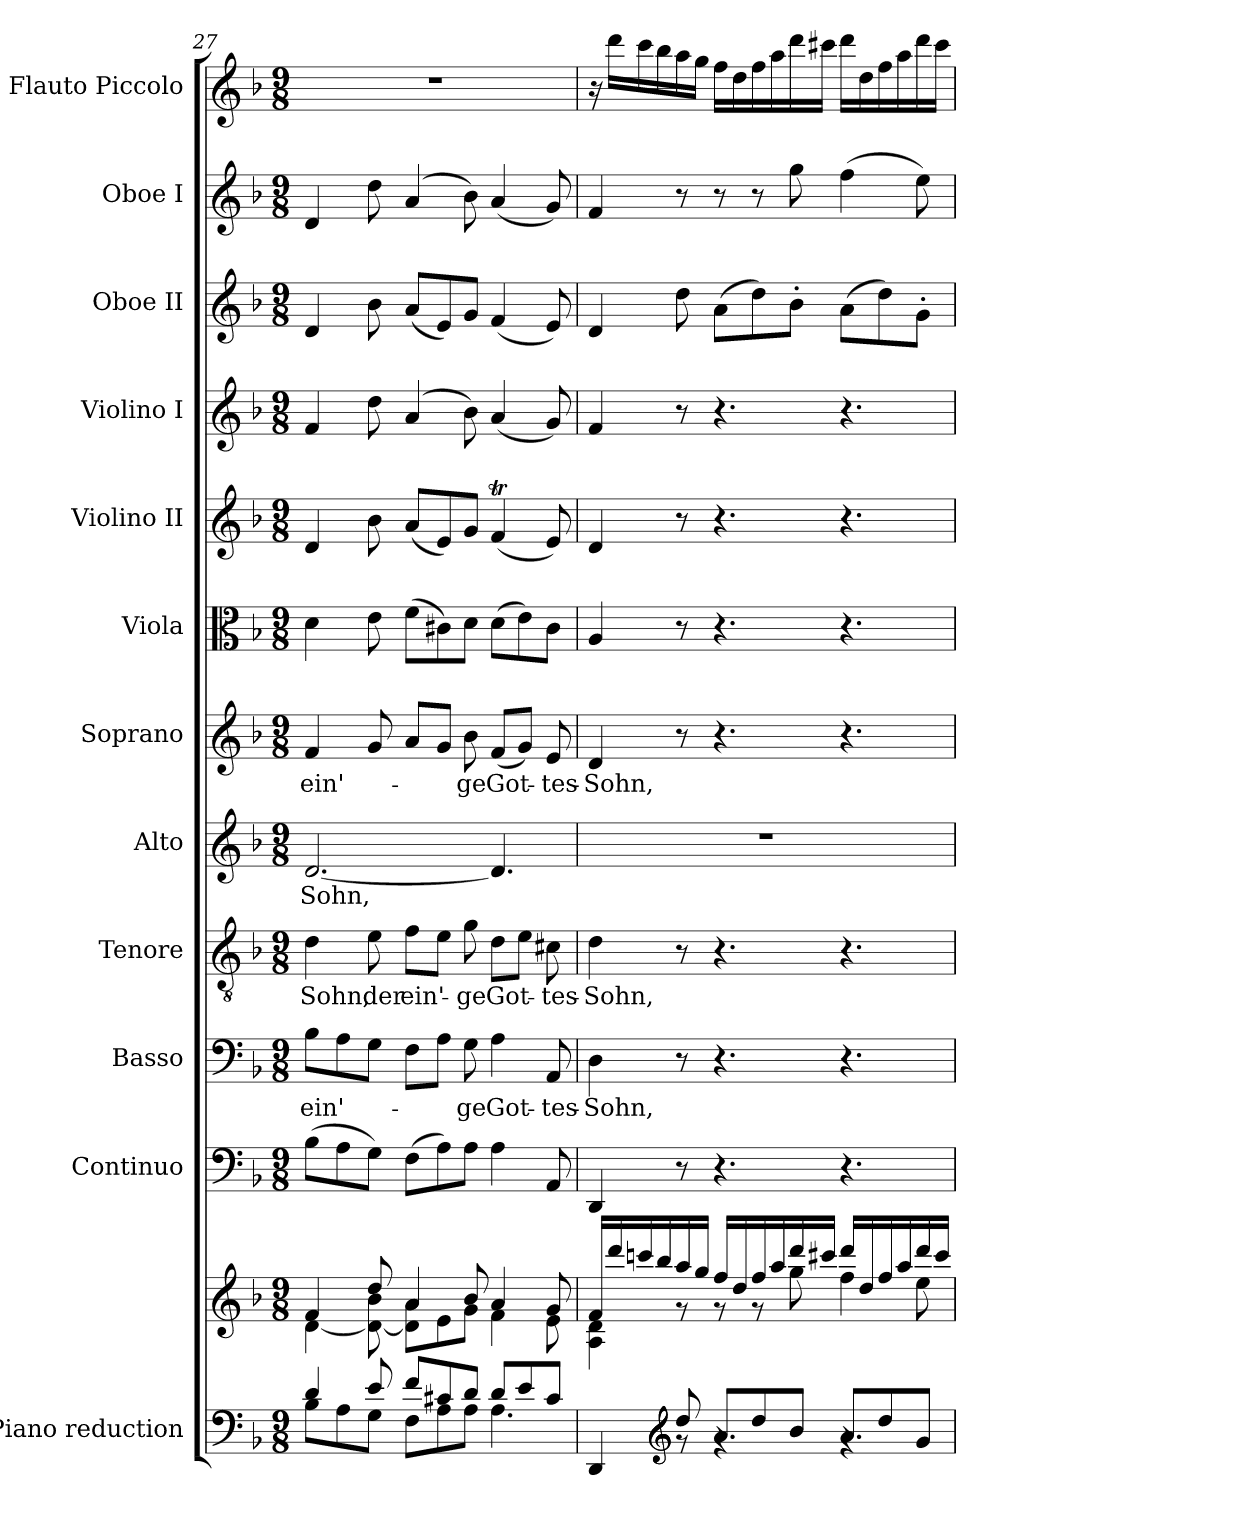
**kern	**kern	**kern	**kern	**text	**kern	**text	**kern	**text	**kern	**text	**kern	**kern	**kern	**kern	**kern	**kern
*part12	*part12	*part11	*part10	*part10	*part9	*part9	*part8	*part8	*part7	*part7	*part6	*part5	*part4	*part3	*part2	*part1
*staff13	*staff12	*staff11	*staff10	*staff10	*staff9	*staff9	*staff8	*staff8	*staff7	*staff7	*staff6	*staff5	*staff4	*staff3	*staff2	*staff1
*I"Piano reduction	*	*I"Continuo	*I"Basso	*	*I"Tenore	*	*I"Alto	*	*I"Soprano	*	*I"Viola	*I"Violino II	*I"Violino I	*I"Oboe II	*I"Oboe I	*I"Flauto Piccolo
*I'Pno	*	*	*	*	*	*	*	*	*	*	*	*	*	*I'Ob	*I'Ob	*I'Picc
*clefF4	*clefG2	*clefF4	*clefF4	*	*clefGv2	*	*clefG2	*	*clefG2	*	*clefC3	*clefG2	*clefG2	*clefG2	*clefG2	*clefG2
*	*	*	*	*	*	*	*	*	*	*	*	*	*	*	*	*ITrd-7c-12
*k[b-]	*k[b-]	*k[b-]	*k[b-]	*	*k[b-]	*	*k[b-]	*	*k[b-]	*	*k[b-]	*k[b-]	*k[b-]	*k[b-]	*k[b-]	*k[b-]
*M9/8	*M9/8	*M9/8	*M9/8	*	*M9/8	*	*M9/8	*	*M9/8	*	*M9/8	*M9/8	*M9/8	*M9/8	*M9/8	*M9/8
=27	=27	=27	=27	=27	=27	=27	=27	=27	=27	=27	=27	=27	=27	=27	=27	=27
*^	*^	*	*	*	*	*	*	*	*	*	*	*	*	*	*	*
!	!	!	!	!	!	!LO:LY:b	!	!LO:LY:b	!	!LO:LY:b	!	!LO:LY:b	!	!	!	!	!	!
4d/	8B-\L	4f/	[4d\	(>8B-\L	8B-\L	ein'-	4d\	-Sohn,	[2.d/	-Sohn,	4f/	ein'-	4d\	4d/	4f/	4d/	4d/	8%9r
.	8A\	.	.	8A\	8A\	.	.	.	.	.	.	.	.	.	.	.	.	.
!	!	!	!	!	!	!	!	!LO:LY:b	!	!	!	!	!	!	!	!	!	!
8e/	8G\J	8dd/	8d\_ 8b-\	8G\J)	8G\J	.	8e\	der	.	.	8g/	.	8e\	8b-\	8dd\	8b-\	8dd\	.
!	!	!	!	!	!	!	!	!LO:LY:b	!	!	!	!	!	!	!	!	!	!
8f/L	8F\L	4a/	8d\] 8a\L	(>8F\L	8F\L	.	8f\L	ein'-	.	.	8a/L	.	(>8f\L	(<8a/L	(>4a/	(<8a/L	(>4a/	.
8c#X/	8A\	.	8e\	8A\)	8A\J	.	8e\J	.	.	.	8g/J	.	8c#X\)	8e/)	.	8e/)	.	.
!	!	!	!	!	!	!LO:LY:b	!	!LO:LY:b	!	!	!	!LO:LY:b	!	!	!	!	!	!
8d/J	8A\J	8b-/	8g\J	8A\J	8G\	-ge	8g\	-ge	.	.	8b-\	-ge	8d\J	8g/J	8b-\)	8g/J	8b-\)	.
!	!	!	!	!	!	!LO:LY:b	!	!LO:LY:b	!	!	!	!LO:LY:b	!	!	!	!	!	!
8d/L	4.A\	4a/	4f\	4A\	4A\	Got-	8d\L	Got-	4.d/]	.	(<8f/L	Got-	(>8d\L	(<4fT/	(<4a/	(<4f/	(<4a/	.
8e/	.	.	.	.	.	.	8e\J	.	.	.	8g/J)	.	8e\)	.	.	.	.	.
!	!	!	!	!	!	!LO:LY:b	!	!LO:LY:b	!	!	!	!LO:LY:b	!	!	!	!	!	!
8c#/J	.	8g/	8e\	8AA/	8AA/	-tes-	8c#X\	-tes-	.	.	8e/	-tes-	8c#\J	8e/)	8g/)	8e/)	8g/)	.
=28	=28	=28	=28	=28	=28	=28	=28	=28	=28	=28	=28	=28	=28	=28	=28	=28	=28	=28
!	!	!	!	!	!	!LO:LY:b	!	!LO:LY:b	!	!	!	!LO:LY:b	!	!	!	!	!	!
4DD/	4ryy	16f/LL	4A\ 4d\	4DD/	4D\	-Sohn,	4d\	-Sohn,	8%9r	.	4d/	-Sohn,	4A/	4d/	4f/	4d/	4f/	16r
.	.	16ddd/	.	.	.	.	.	.	.	.	.	.	.	.	.	.	.	16dddd\LL
.	.	16cccn/	.	.	.	.	.	.	.	.	.	.	.	.	.	.	.	16cccc\
.	.	16bb-/	.	.	.	.	.	.	.	.	.	.	.	.	.	.	.	16bbb-\
*clefG2	*	*	*	*	*	*	*	*	*	*	*	*	*	*	*	*	*	*
8dd/	8rg	16aa/	8r	8r	8r	.	8r	.	.	.	8r	.	8r	8r	8r	8dd\	8r	16aaa\
.	.	16gg/JJ	.	.	.	.	.	.	.	.	.	.	.	.	.	.	.	16ggg\JJ
8a/L	4.rg	16ff/LL	8r	4.r	4.r	.	4.r	.	.	.	4.r	.	4.r	4.r	4.r	(>8a\L	8r	16fff\LL
.	.	16dd/	.	.	.	.	.	.	.	.	.	.	.	.	.	.	.	16ddd\
8dd/	.	16ff/	8r	.	.	.	.	.	.	.	.	.	.	.	.	8dd\)	8r	16fff\
.	.	16aa/	.	.	.	.	.	.	.	.	.	.	.	.	.	.	.	16aaa\
8b-/J	.	16ddd/	8gg\	.	.	.	.	.	.	.	.	.	.	.	.	8b-'\J	8gg\	16dddd\
.	.	16ccc#X/JJ	.	.	.	.	.	.	.	.	.	.	.	.	.	.	.	16cccc#X\JJ
8a/L	4.rg	16ddd/LL	4ff\	4.r	4.r	.	4.r	.	.	.	4.r	.	4.r	4.r	4.r	(>8a\L	(>4ff\	16dddd\LL
.	.	16dd/	.	.	.	.	.	.	.	.	.	.	.	.	.	.	.	16ddd\
8dd/	.	16ff/	.	.	.	.	.	.	.	.	.	.	.	.	.	8dd\)	.	16fff\
.	.	16aa/	.	.	.	.	.	.	.	.	.	.	.	.	.	.	.	16aaa\
8g/J	.	16ddd/	8ee\	.	.	.	.	.	.	.	.	.	.	.	.	8g'\J	8ee\)	16dddd\
.	.	16ccc#/JJ	.	.	.	.	.	.	.	.	.	.	.	.	.	.	.	16cccc#\JJ
*v	*v	*	*	*	*	*	*	*	*	*	*	*	*	*	*	*	*	*
*	*v	*v	*	*	*	*	*	*	*	*	*	*	*	*	*	*	*
=	=	=	=	=	=	=	=	=	=	=	=	=	=	=	=	=
*-	*-	*-	*-	*-	*-	*-	*-	*-	*-	*-	*-	*-	*-	*-	*-	*-
